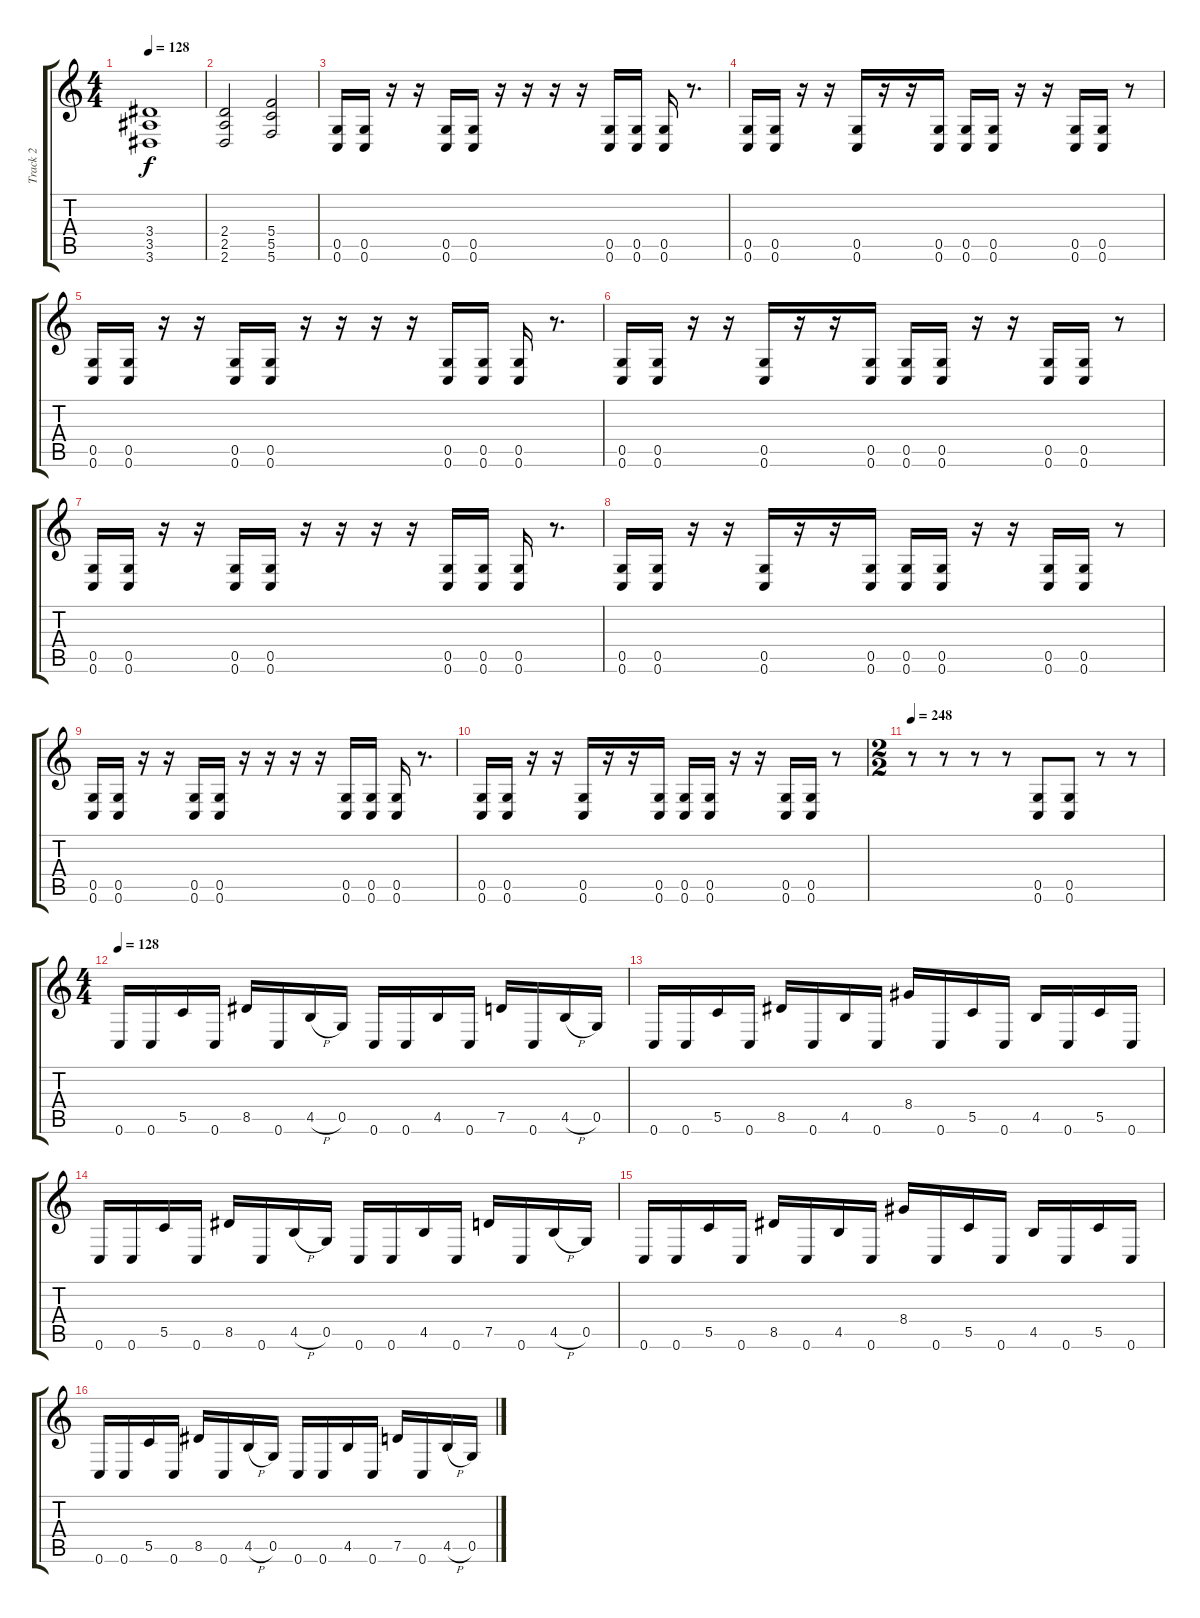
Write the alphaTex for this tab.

\track ("Track 2" "Track 2") {instrument distortionguitar}
\staff {score tabs}
\tuning (D4 A3 F3 C3 G2 C2) {hide}
\ts (4 4)
\tempo 128
\clef g2
\ks c
(3.4 3.5 3.6).1{dy f} |
(2.4 2.5 2.6).2 (5.4 5.5 5.6).2 |
(0.5 0.6).16 (0.5 0.6).16 r.16 r.16 (0.5 0.6).16 (0.5 0.6).16 r.16 r.16 r.16 r.16 (0.5 0.6).16 (0.5 0.6).16 (0.5 0.6).16 r.8{d} |
(0.5 0.6).16 (0.5 0.6).16 r.16 r.16 (0.5 0.6).16 r.16 r.16 (0.5 0.6).16 (0.5 0.6).16 (0.5 0.6).16 r.16 r.16 (0.5 0.6).16 (0.5 0.6).16 r.8 |
(0.5 0.6).16 (0.5 0.6).16 r.16 r.16 (0.5 0.6).16 (0.5 0.6).16 r.16 r.16 r.16 r.16 (0.5 0.6).16 (0.5 0.6).16 (0.5 0.6).16 r.8{d} |
(0.5 0.6).16 (0.5 0.6).16 r.16 r.16 (0.5 0.6).16 r.16 r.16 (0.5 0.6).16 (0.5 0.6).16 (0.5 0.6).16 r.16 r.16 (0.5 0.6).16 (0.5 0.6).16 r.8 |
(0.5 0.6).16 (0.5 0.6).16 r.16 r.16 (0.5 0.6).16 (0.5 0.6).16 r.16 r.16 r.16 r.16 (0.5 0.6).16 (0.5 0.6).16 (0.5 0.6).16 r.8{d} |
(0.5 0.6).16 (0.5 0.6).16 r.16 r.16 (0.5 0.6).16 r.16 r.16 (0.5 0.6).16 (0.5 0.6).16 (0.5 0.6).16 r.16 r.16 (0.5 0.6).16 (0.5 0.6).16 r.8 |
(0.5 0.6).16 (0.5 0.6).16 r.16 r.16 (0.5 0.6).16 (0.5 0.6).16 r.16 r.16 r.16 r.16 (0.5 0.6).16 (0.5 0.6).16 (0.5 0.6).16 r.8{d} |
(0.5 0.6).16 (0.5 0.6).16 r.16 r.16 (0.5 0.6).16 r.16 r.16 (0.5 0.6).16 (0.5 0.6).16 (0.5 0.6).16 r.16 r.16 (0.5 0.6).16 (0.5 0.6).16 r.8 |
\ts (2 2)
\tempo 248
r.8 r.8 r.8 r.8 (0.5 0.6).8 (0.5 0.6).8 r.8 r.8 |
\ts (4 4)
\tempo 128
0.6.16 0.6.16 5.5.16 0.6.16 8.5.16 0.6.16 4.5{h}.16 0.5.16 0.6.16 0.6.16 4.5.16 0.6.16 7.5.16 0.6.16 4.5{h}.16 0.5.16 |
0.6.16 0.6.16 5.5.16 0.6.16 8.5.16 0.6.16 4.5.16 0.6.16 8.4.16 0.6.16 5.5.16 0.6.16 4.5.16 0.6.16 5.5.16 0.6.16 |
0.6.16 0.6.16 5.5.16 0.6.16 8.5.16 0.6.16 4.5{h}.16 0.5.16 0.6.16 0.6.16 4.5.16 0.6.16 7.5.16 0.6.16 4.5{h}.16 0.5.16 |
0.6.16 0.6.16 5.5.16 0.6.16 8.5.16 0.6.16 4.5.16 0.6.16 8.4.16 0.6.16 5.5.16 0.6.16 4.5.16 0.6.16 5.5.16 0.6.16 |
0.6.16 0.6.16 5.5.16 0.6.16 8.5.16 0.6.16 4.5{h}.16 0.5.16 0.6.16 0.6.16 4.5.16 0.6.16 7.5.16 0.6.16 4.5{h}.16 0.5.16
